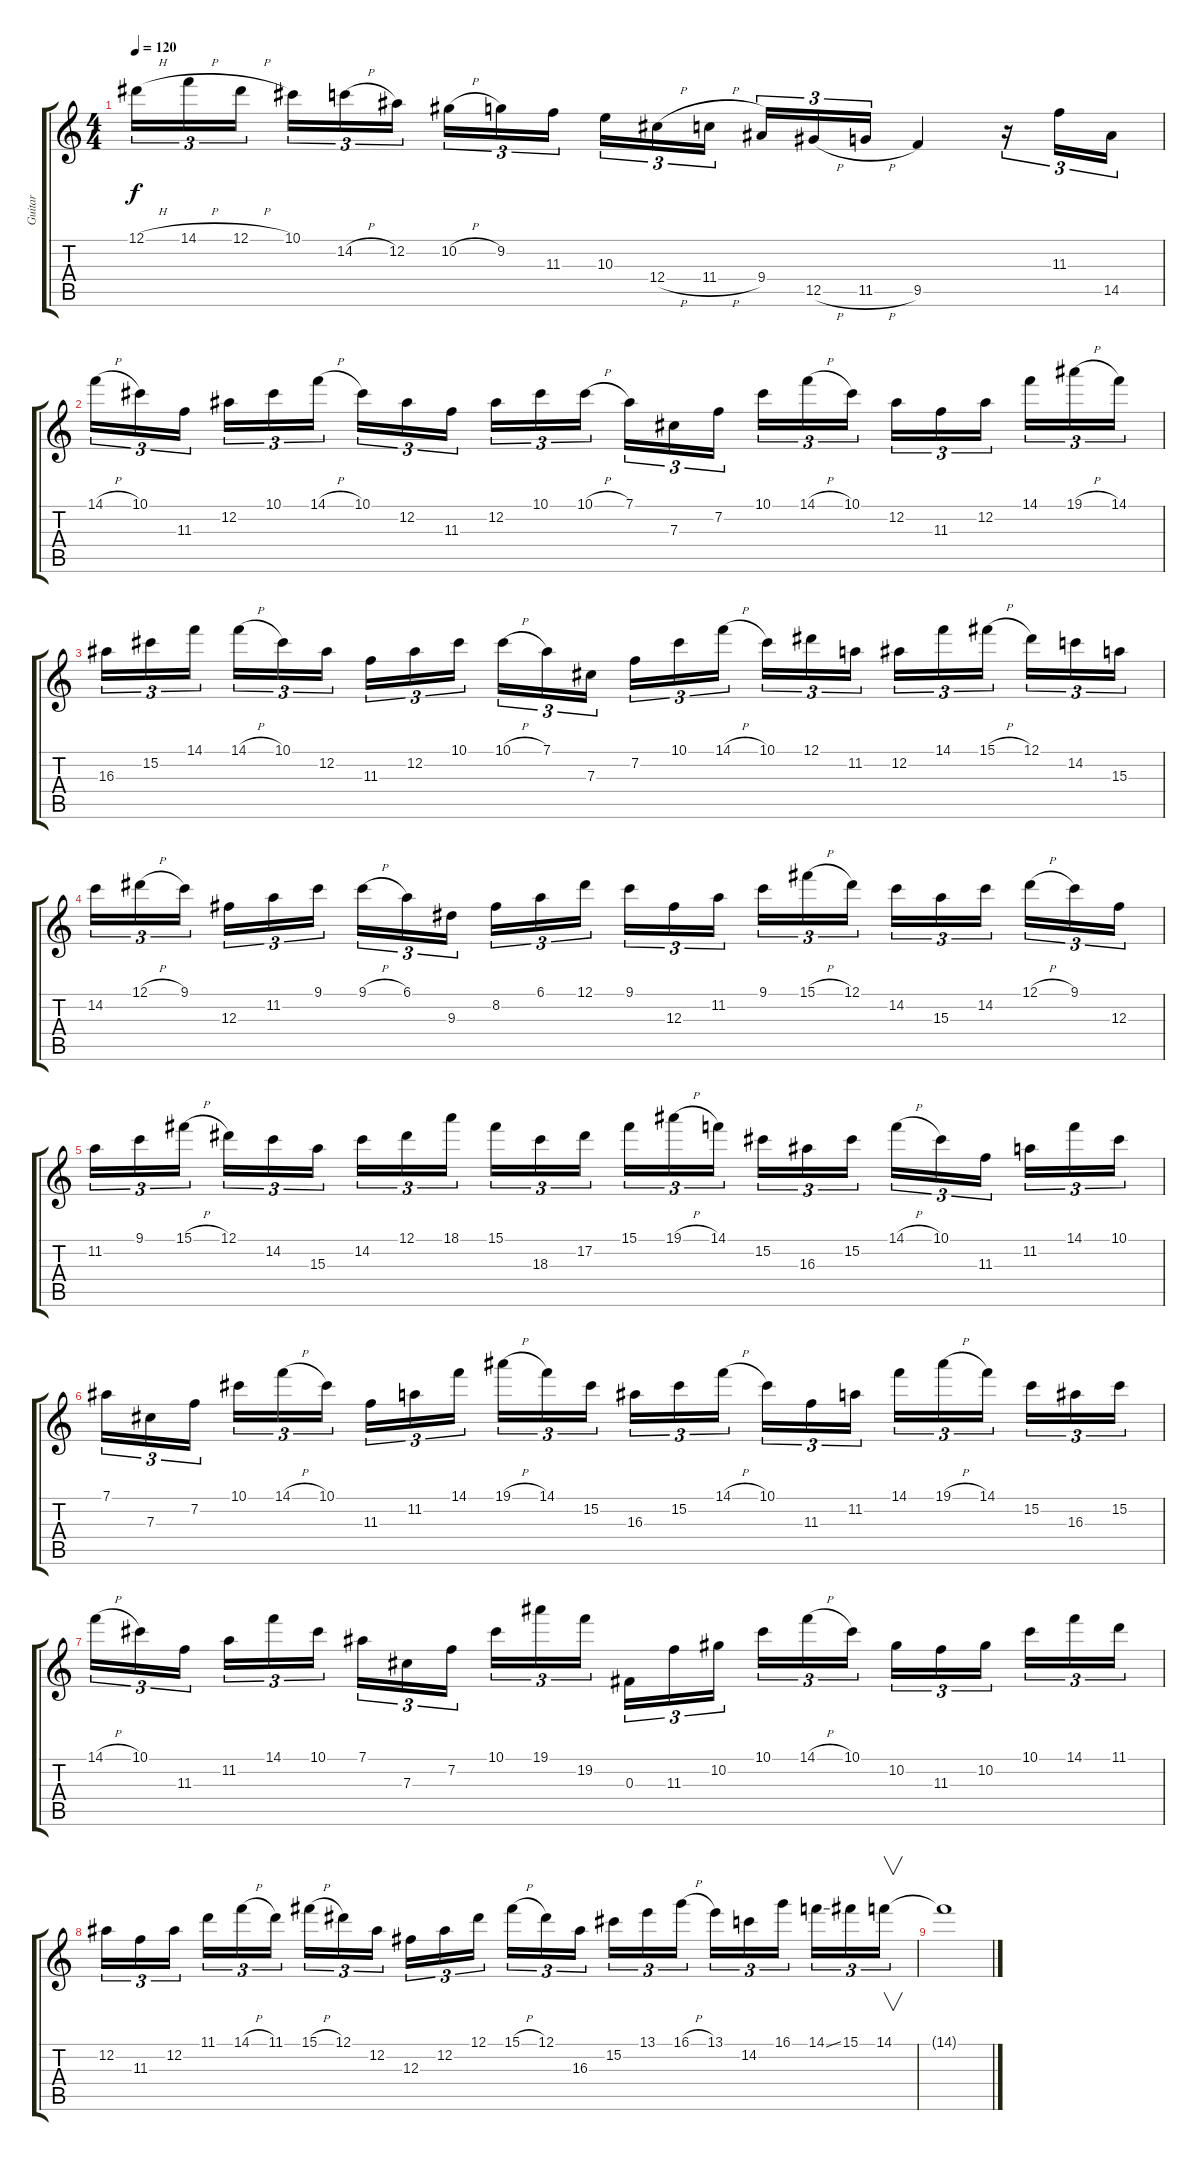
\track ("Guitar" "Guitar") {instrument distortionguitar}
\staff {score tabs}
\tuning (Eb4 Bb3 Gb3 Db3 Ab2 Eb2) {hide}
\ts (4 4)
\tempo 120
\clef g2
\ks c
12.1{h}.16{tu (3 2) dy f instrument distortionguitar} 14.1{h}.16{tu (3 2)} 12.1{h}.16{tu (3 2)} 10.1.16{tu (3 2)} 14.2{h}.16{tu (3 2)} 12.2.16{tu (3 2)} 10.2{h}.16{tu (3 2)} 9.2.16{tu (3 2)} 11.3.16{tu (3 2)} 10.3.16{tu (3 2)} 12.4{h}.16{tu (3 2)} 11.4{h}.16{tu (3 2)} 9.4.16{tu (3 2)} 12.5{h}.16{tu (3 2)} 11.5{h}.16{tu (3 2)} 9.5.4 r.16{tu (3 2)} 11.3.16{tu (3 2)} 14.5.16{tu (3 2)} |
14.1{h}.16{tu (3 2)} 10.1.16{tu (3 2)} 11.3.16{tu (3 2)} 12.2.16{tu (3 2)} 10.1.16{tu (3 2)} 14.1{h}.16{tu (3 2)} 10.1.16{tu (3 2)} 12.2.16{tu (3 2)} 11.3.16{tu (3 2)} 12.2.16{tu (3 2)} 10.1.16{tu (3 2)} 10.1{h}.16{tu (3 2)} 7.1.16{tu (3 2)} 7.3.16{tu (3 2)} 7.2.16{tu (3 2)} 10.1.16{tu (3 2)} 14.1{h}.16{tu (3 2)} 10.1.16{tu (3 2)} 12.2.16{tu (3 2)} 11.3.16{tu (3 2)} 12.2.16{tu (3 2)} 14.1.16{tu (3 2)} 19.1{h}.16{tu (3 2)} 14.1.16{tu (3 2)} |
16.3.16{tu (3 2)} 15.2.16{tu (3 2)} 14.1.16{tu (3 2)} 14.1{h}.16{tu (3 2)} 10.1.16{tu (3 2)} 12.2.16{tu (3 2)} 11.3.16{tu (3 2)} 12.2.16{tu (3 2)} 10.1.16{tu (3 2)} 10.1{h}.16{tu (3 2)} 7.1.16{tu (3 2)} 7.3.16{tu (3 2)} 7.2.16{tu (3 2)} 10.1.16{tu (3 2)} 14.1{h}.16{tu (3 2)} 10.1.16{tu (3 2)} 12.1.16{tu (3 2)} 11.2.16{tu (3 2)} 12.2.16{tu (3 2)} 14.1.16{tu (3 2)} 15.1{h}.16{tu (3 2)} 12.1.16{tu (3 2)} 14.2.16{tu (3 2)} 15.3.16{tu (3 2)} |
14.2.16{tu (3 2)} 12.1{h}.16{tu (3 2)} 9.1.16{tu (3 2)} 12.3.16{tu (3 2)} 11.2.16{tu (3 2)} 9.1.16{tu (3 2)} 9.1{h}.16{tu (3 2)} 6.1.16{tu (3 2)} 9.3.16{tu (3 2)} 8.2.16{tu (3 2)} 6.1.16{tu (3 2)} 12.1.16{tu (3 2)} 9.1.16{tu (3 2)} 12.3.16{tu (3 2)} 11.2.16{tu (3 2)} 9.1.16{tu (3 2)} 15.1{h}.16{tu (3 2)} 12.1.16{tu (3 2)} 14.2.16{tu (3 2)} 15.3.16{tu (3 2)} 14.2.16{tu (3 2)} 12.1{h}.16{tu (3 2)} 9.1.16{tu (3 2)} 12.3.16{tu (3 2)} |
11.2.16{tu (3 2)} 9.1.16{tu (3 2)} 15.1{h}.16{tu (3 2)} 12.1.16{tu (3 2)} 14.2.16{tu (3 2)} 15.3.16{tu (3 2)} 14.2.16{tu (3 2)} 12.1.16{tu (3 2)} 18.1.16{tu (3 2)} 15.1.16{tu (3 2)} 18.3.16{tu (3 2)} 17.2.16{tu (3 2)} 15.1.16{tu (3 2)} 19.1{h}.16{tu (3 2)} 14.1.16{tu (3 2)} 15.2.16{tu (3 2)} 16.3.16{tu (3 2)} 15.2.16{tu (3 2)} 14.1{h}.16{tu (3 2)} 10.1.16{tu (3 2)} 11.3.16{tu (3 2)} 11.2.16{tu (3 2)} 14.1.16{tu (3 2)} 10.1.16{tu (3 2)} |
7.1.16{tu (3 2)} 7.3.16{tu (3 2)} 7.2.16{tu (3 2)} 10.1.16{tu (3 2)} 14.1{h}.16{tu (3 2)} 10.1.16{tu (3 2)} 11.3.16{tu (3 2)} 11.2.16{tu (3 2)} 14.1.16{tu (3 2)} 19.1{h}.16{tu (3 2)} 14.1.16{tu (3 2)} 15.2.16{tu (3 2)} 16.3.16{tu (3 2)} 15.2.16{tu (3 2)} 14.1{h}.16{tu (3 2)} 10.1.16{tu (3 2)} 11.3.16{tu (3 2)} 11.2.16{tu (3 2)} 14.1.16{tu (3 2)} 19.1{h}.16{tu (3 2)} 14.1.16{tu (3 2)} 15.2.16{tu (3 2)} 16.3.16{tu (3 2)} 15.2.16{tu (3 2)} |
14.1{h}.16{tu (3 2)} 10.1.16{tu (3 2)} 11.3.16{tu (3 2)} 11.2.16{tu (3 2)} 14.1.16{tu (3 2)} 10.1.16{tu (3 2)} 7.1.16{tu (3 2)} 7.3.16{tu (3 2)} 7.2.16{tu (3 2)} 10.1.16{tu (3 2)} 19.1.16{tu (3 2)} 19.2.16{tu (3 2)} 0.3.16{tu (3 2)} 11.3.16{tu (3 2)} 10.2.16{tu (3 2)} 10.1.16{tu (3 2)} 14.1{h}.16{tu (3 2)} 10.1.16{tu (3 2)} 10.2.16{tu (3 2)} 11.3.16{tu (3 2)} 10.2.16{tu (3 2)} 10.1.16{tu (3 2)} 14.1.16{tu (3 2)} 11.1.16{tu (3 2)} |
12.2.16{tu (3 2)} 11.3.16{tu (3 2)} 12.2.16{tu (3 2)} 11.1.16{tu (3 2)} 14.1{h}.16{tu (3 2)} 11.1.16{tu (3 2)} 15.1{h}.16{tu (3 2)} 12.1.16{tu (3 2)} 12.2.16{tu (3 2)} 12.3.16{tu (3 2)} 12.2.16{tu (3 2)} 12.1.16{tu (3 2)} 15.1{h}.16{tu (3 2)} 12.1.16{tu (3 2)} 16.3.16{tu (3 2)} 15.2.16{tu (3 2)} 13.1.16{tu (3 2)} 16.1{h}.16{tu (3 2)} 13.1.16{tu (3 2)} 14.2.16{tu (3 2)} 16.1.16{tu (3 2)} 14.1{ss}.16{tu (3 2)} 15.1.16{tu (3 2)} 14.1.16{v tu (3 2)} |
14.1{t}.1
